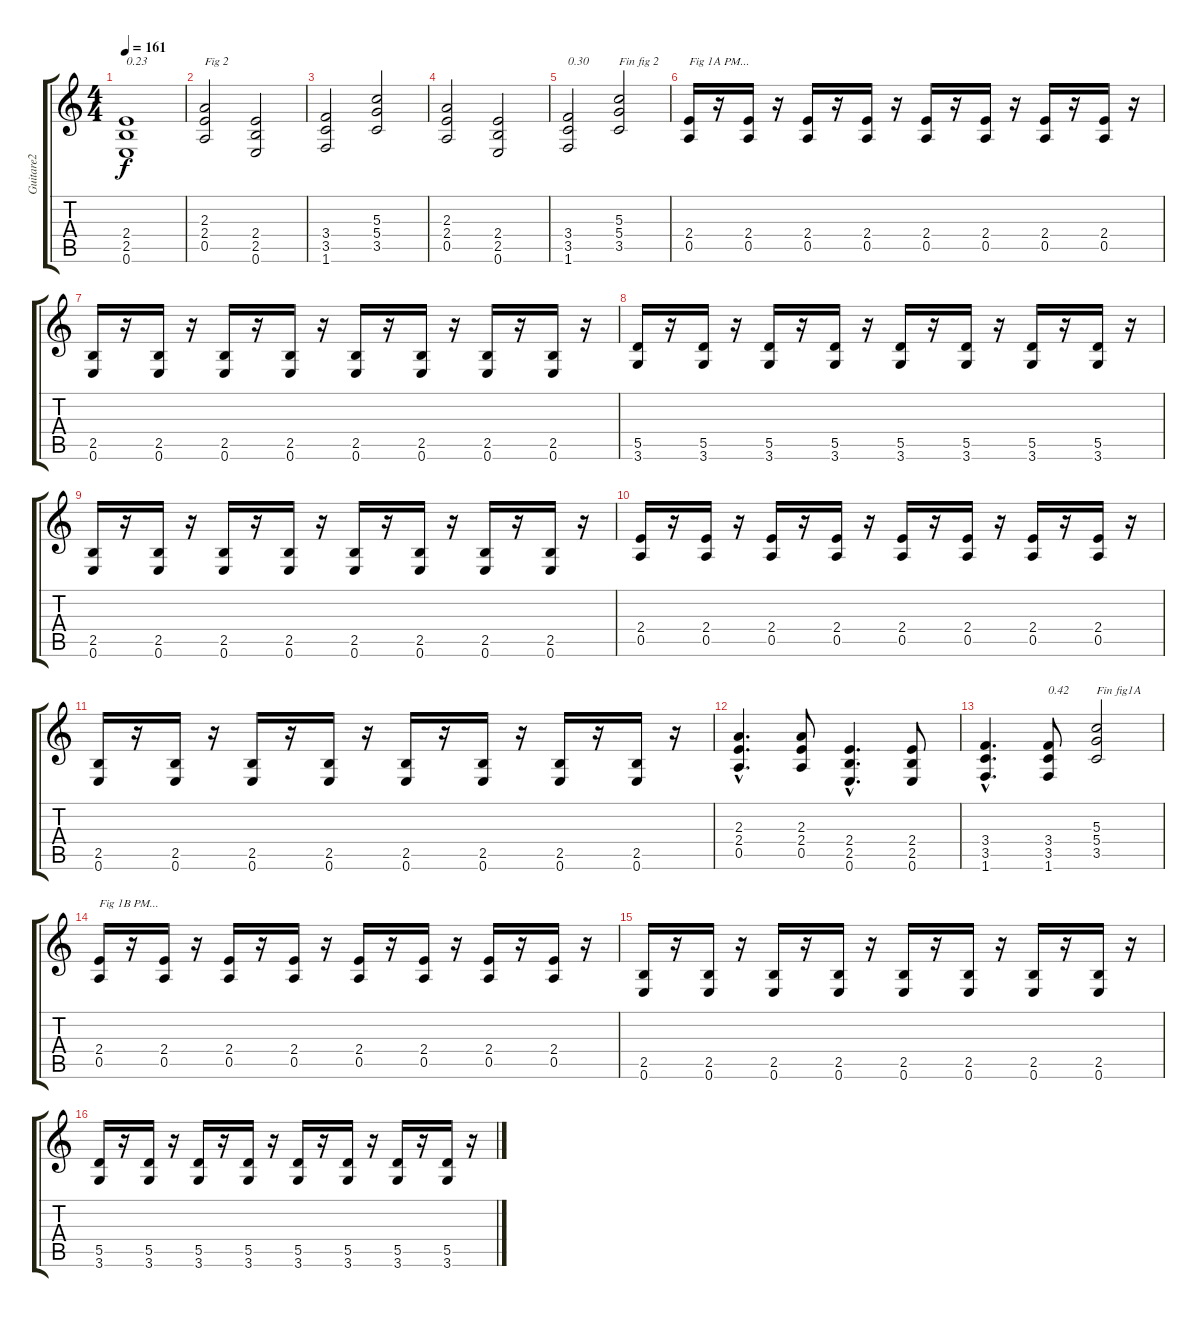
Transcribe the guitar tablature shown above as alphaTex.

\track ("Guitare2" "Guitare2") {instrument distortionguitar}
\staff {score tabs}
\tuning (E4 B3 G3 D3 A2 E2) {hide}
\ts (4 4)
\tempo 161
\clef g2
\ks c
(2.4 2.5 0.6).1{txt "0.23" dy f} |
(2.3 2.4 0.5).2{txt "Fig 2"} (2.4 2.5 0.6).2 |
(3.4 3.5 1.6).2 (5.3 5.4 3.5).2 |
(2.3 2.4 0.5).2 (2.4 2.5 0.6).2 |
(3.4 3.5 1.6).2{txt "0.30"} (5.3 5.4 3.5).2{txt "Fin fig 2"} |
(2.4 0.5).16{txt "Fig 1A PM..."} r.16 (2.4 0.5).16 r.16 (2.4 0.5).16 r.16 (2.4 0.5).16 r.16 (2.4 0.5).16 r.16 (2.4 0.5).16 r.16 (2.4 0.5).16 r.16 (2.4 0.5).16 r.16 |
(2.5 0.6).16 r.16 (2.5 0.6).16 r.16 (2.5 0.6).16 r.16 (2.5 0.6).16 r.16 (2.5 0.6).16 r.16 (2.5 0.6).16 r.16 (2.5 0.6).16 r.16 (2.5 0.6).16 r.16 |
(5.5 3.6).16 r.16 (5.5 3.6).16 r.16 (5.5 3.6).16 r.16 (5.5 3.6).16 r.16 (5.5 3.6).16 r.16 (5.5 3.6).16 r.16 (5.5 3.6).16 r.16 (5.5 3.6).16 r.16 |
(2.5 0.6).16 r.16 (2.5 0.6).16 r.16 (2.5 0.6).16 r.16 (2.5 0.6).16 r.16 (2.5 0.6).16 r.16 (2.5 0.6).16 r.16 (2.5 0.6).16 r.16 (2.5 0.6).16 r.16 |
(2.4 0.5).16 r.16 (2.4 0.5).16 r.16 (2.4 0.5).16 r.16 (2.4 0.5).16 r.16 (2.4 0.5).16 r.16 (2.4 0.5).16 r.16 (2.4 0.5).16 r.16 (2.4 0.5).16 r.16 |
(2.5 0.6).16 r.16 (2.5 0.6).16 r.16 (2.5 0.6).16 r.16 (2.5 0.6).16 r.16 (2.5 0.6).16 r.16 (2.5 0.6).16 r.16 (2.5 0.6).16 r.16 (2.5 0.6).16 r.16 |
(2.3{hac} 2.4{hac} 0.5{hac}).4{d} (2.3 2.4 0.5).8 (2.4{hac} 2.5{hac} 0.6{hac}).4{d} (2.4 2.5 0.6).8 |
(3.4{hac} 3.5{hac} 1.6{hac}).4{d} (3.4 3.5 1.6).8{txt "0.42"} (5.3 5.4 3.5).2{txt "Fin fig1A"} |
(2.4 0.5).16{txt "Fig 1B PM..."} r.16 (2.4 0.5).16 r.16 (2.4 0.5).16 r.16 (2.4 0.5).16 r.16 (2.4 0.5).16 r.16 (2.4 0.5).16 r.16 (2.4 0.5).16 r.16 (2.4 0.5).16 r.16 |
(2.5 0.6).16 r.16 (2.5 0.6).16 r.16 (2.5 0.6).16 r.16 (2.5 0.6).16 r.16 (2.5 0.6).16 r.16 (2.5 0.6).16 r.16 (2.5 0.6).16 r.16 (2.5 0.6).16 r.16 |
(5.5 3.6).16 r.16 (5.5 3.6).16 r.16 (5.5 3.6).16 r.16 (5.5 3.6).16 r.16 (5.5 3.6).16 r.16 (5.5 3.6).16 r.16 (5.5 3.6).16 r.16 (5.5 3.6).16 r.16
